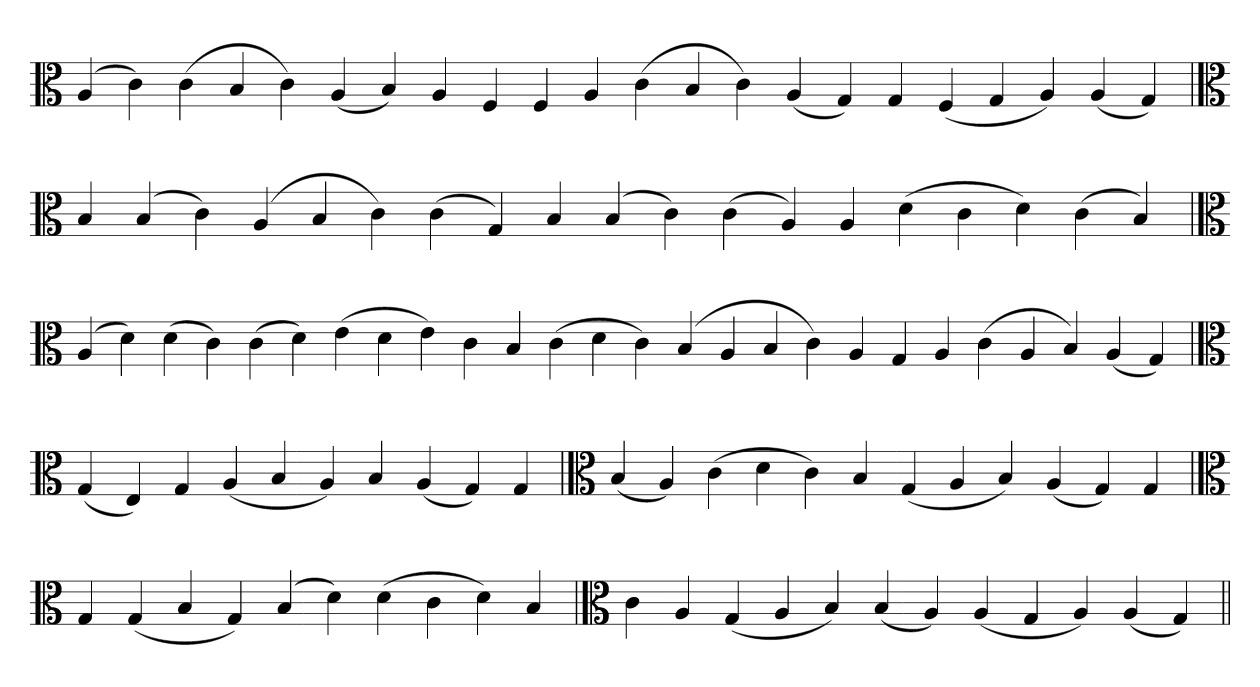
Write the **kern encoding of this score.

**kern
*part1
*staff1
*clefC3
=
(4A
4c)
(4c
4B
4c)
(4A
4B)
4A
4F
4F
4A
(4c
4B
4c)
(4A
4G)
4G
(4F
4G
4A)
(4A
4G)
='
*clefC3
4B
(4B
4c)
(4A
4B
4c)
(4c
4G)
4B
(4B
4c)
(4c
4A)
4A
(4d
4c
4d)
(4c
4B)
=
*clefC3
(4A
4d)
(4d
4c)
(4c
4d)
(4e
4d
4e)
4c
4B
(4c
4d
4c)
(4B
4A
4B
4c)
4A
4G
4A
(4c
4A
4B)
(4A
4G)
='
*clefC3
(4G
4E)
4G
(4A
4B
4A)
4B
(4A
4G)
4G
=`
*clefC3
(4B
4A)
(4c
4d
4c)
4B
(4G
4A
4B)
(4A
4G)
4G
='
*clefC3
4G
(4G
4B
4G)
(4B
4d)
(4d
4c
4d)
4B
=`
*clefC3
4c
4A
(4G
4A
4B)
(4B
4A)
(4A
4G
4A)
(4A
4G)
=||
*-
